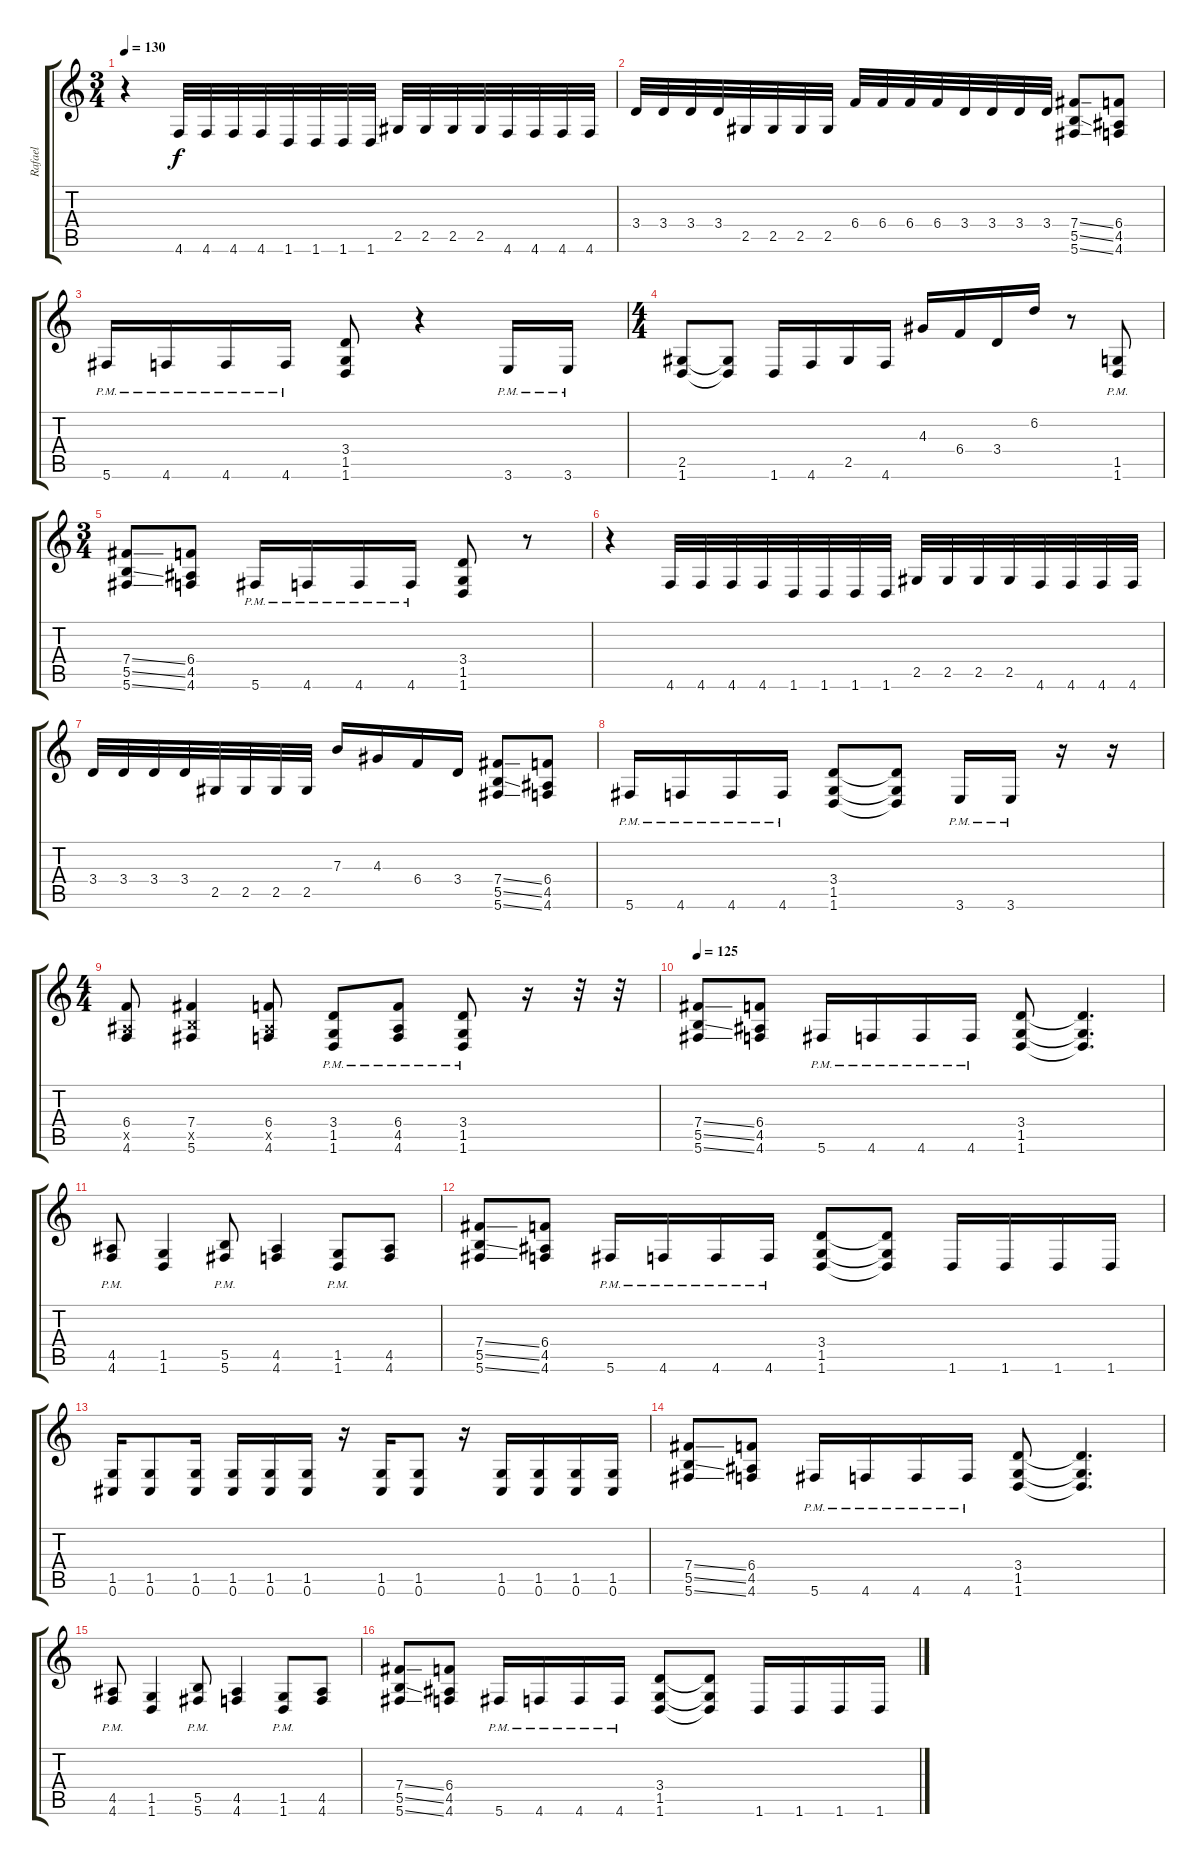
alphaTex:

\track ("Rafael" "Rafael") {instrument distortionguitar}
\staff {score tabs}
\tuning (Db4 Ab3 E3 B2 Gb2 Db2) {hide}
\ts (3 4)
\tempo 130
\clef g2
\ks c
r.4{dy f} 4.6.32 4.6.32 4.6.32 4.6.32 1.6.32 1.6.32 1.6.32 1.6.32 2.5.32 2.5.32 2.5.32 2.5.32 4.6.32 4.6.32 4.6.32 4.6.32 |
3.4.32 3.4.32 3.4.32 3.4.32 2.5.32 2.5.32 2.5.32 2.5.32 6.4.32 6.4.32 6.4.32 6.4.32 3.4.32 3.4.32 3.4.32 3.4.32 (7.4{ss} 5.5{ss} 5.6{ss}).8 (6.4 4.5 4.6).8 |
5.6{pm}.16 4.6{pm}.16 4.6{pm}.16 4.6{pm}.16 (3.4 1.5 1.6).8 r.4 3.6{pm}.16 3.6{pm}.16 |
\ts (4 4)
(2.5 1.6).8 (2.5{t} 1.6{t}).8 1.6.16 4.6.16 2.5.16 4.6.16 4.3.16 6.4.16 3.4.16 6.2.16 r.8 (1.5{pm} 1.6{pm}).8 |
\ts (3 4)
(7.4{ss} 5.5{ss} 5.6{ss}).8 (6.4 4.5 4.6).8 5.6{pm}.16 4.6{pm}.16 4.6{pm}.16 4.6{pm}.16 (3.4 1.5 1.6).8 r.8 |
r.4 4.6.32 4.6.32 4.6.32 4.6.32 1.6.32 1.6.32 1.6.32 1.6.32 2.5.32 2.5.32 2.5.32 2.5.32 4.6.32 4.6.32 4.6.32 4.6.32 |
3.4.32 3.4.32 3.4.32 3.4.32 2.5.32 2.5.32 2.5.32 2.5.32 7.3.16 4.3.16 6.4.16 3.4.16 (7.4{ss} 5.5{ss} 5.6{ss}).8 (6.4 4.5 4.6).8 |
5.6{pm}.16 4.6{pm}.16 4.6{pm}.16 4.6{pm}.16 (3.4 1.5 1.6).8 (3.4{t} 1.5{t} 1.6{t}).8 3.6{pm}.16 3.6{pm}.16 r.16 r.16 |
\ts (4 4)
(6.4 4.5{x} 4.6).8 (7.4 5.5{x} 5.6).4 (6.4 4.5{x} 4.6).8 (3.4{pm} 1.5{pm} 1.6{pm}).8 (6.4{pm} 4.5{pm} 4.6{pm}).8 (3.4{pm} 1.5{pm} 1.6{pm}).8 r.16 r.32 r.32 |
\tempo 125
(7.4{ss} 5.5{ss} 5.6{ss}).8 (6.4 4.5 4.6).8 5.6{pm}.16 4.6{pm}.16 4.6{pm}.16 4.6{pm}.16 (3.4 1.5 1.6).8 (3.4{t} 1.5{t} 1.6{t}).4{d} |
(4.5{pm} 4.6{pm}).8 (1.5 1.6).4 (5.5{pm} 5.6{pm}).8 (4.5 4.6).4 (1.5{pm} 1.6{pm}).8 (4.5 4.6).8 |
(7.4{ss} 5.5{ss} 5.6{ss}).8 (6.4 4.5 4.6).8 5.6{pm}.16 4.6{pm}.16 4.6{pm}.16 4.6{pm}.16 (3.4 1.5 1.6).8 (3.4{t} 1.5{t} 1.6{t}).8 1.6.16 1.6.16 1.6.16 1.6.16 |
(1.5 0.6).16 (1.5 0.6).8 (1.5 0.6).16 (1.5 0.6).16 (1.5 0.6).16 (1.5 0.6).16 r.16 (1.5 0.6).16 (1.5 0.6).8 r.16 (1.5 0.6).16 (1.5 0.6).16 (1.5 0.6).16 (1.5 0.6).16 |
(7.4{ss} 5.5{ss} 5.6{ss}).8 (6.4 4.5 4.6).8 5.6{pm}.16 4.6{pm}.16 4.6{pm}.16 4.6{pm}.16 (3.4 1.5 1.6).8 (3.4{t} 1.5{t} 1.6{t}).4{d} |
(4.5{pm} 4.6{pm}).8 (1.5 1.6).4 (5.5{pm} 5.6{pm}).8 (4.5 4.6).4 (1.5{pm} 1.6{pm}).8 (4.5 4.6).8 |
(7.4{ss} 5.5{ss} 5.6{ss}).8 (6.4 4.5 4.6).8 5.6{pm}.16 4.6{pm}.16 4.6{pm}.16 4.6{pm}.16 (3.4 1.5 1.6).8 (3.4{t} 1.5{t} 1.6{t}).8 1.6.16 1.6.16 1.6.16 1.6.16
